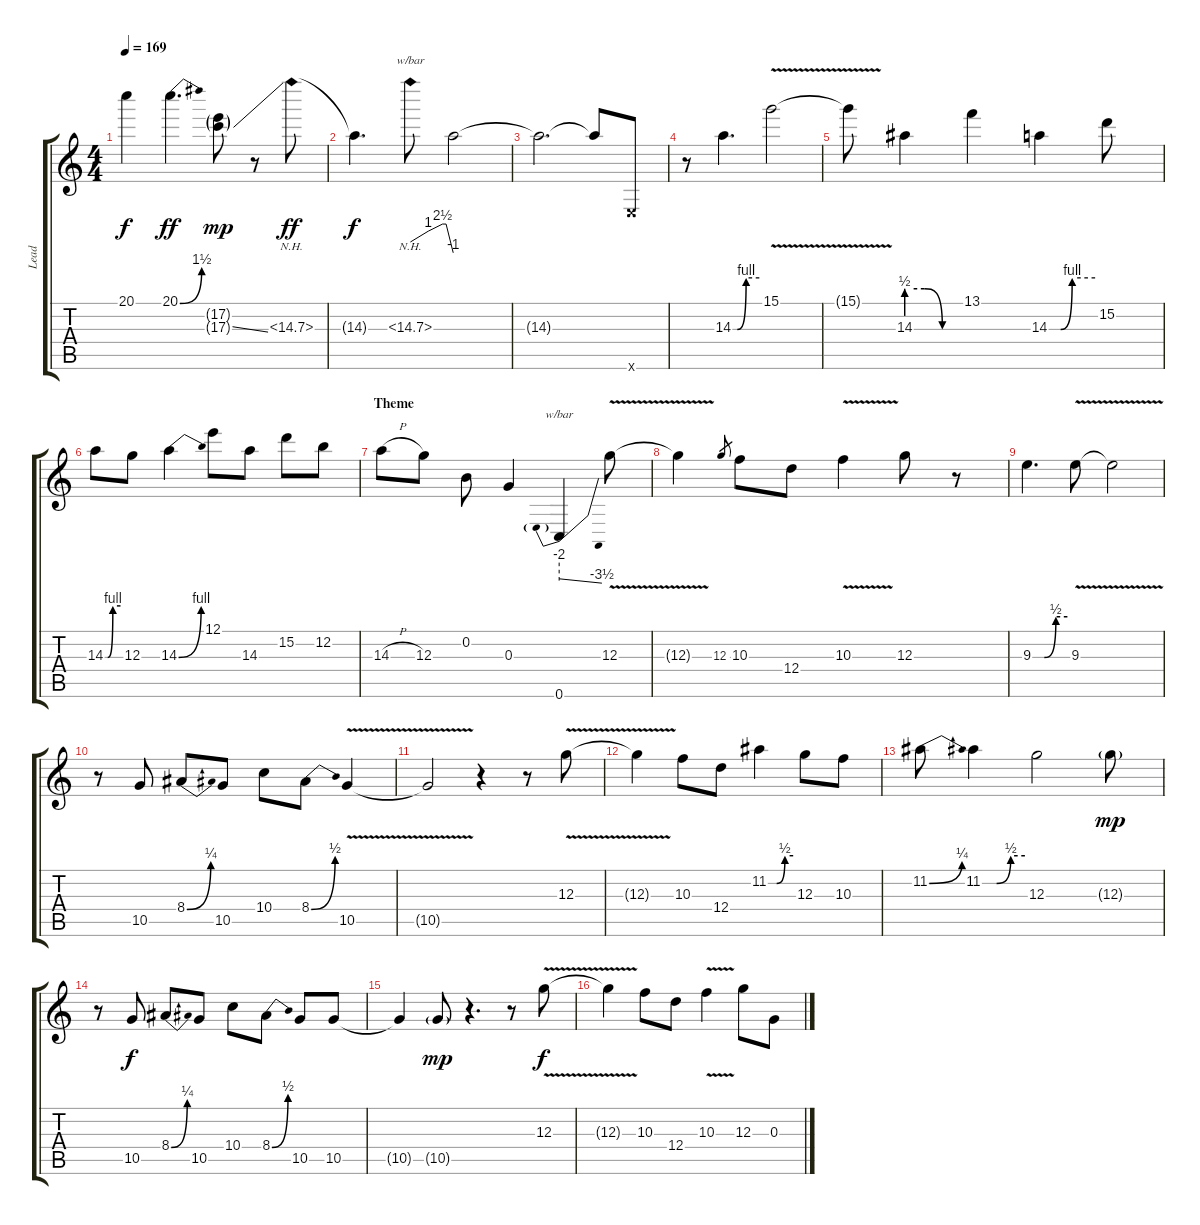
\track ("Lead" "Lead") {instrument distortionguitar}
\staff {score tabs}
\tuning (E4 B3 G3 D3 A2 E2) {hide}
\ts (4 4)
\tempo 169
\clef g2
\ks c
20.1{t}.4{dy f} 20.1{be (bend 0 0 60 6)}.4{d dy ff} (17.2{g} 17.3{ss g}).8{dy mp} r.8 14.3{nh}.8{dy ff} |
14.3{t}.4{d dy f} 14.3{nh}.8{tbe (custom default 0 0 25 4 45 10 50 10 60 -4)} 14.3{t}.2 |
14.3{t}.2{d} 14.3{t}.8 0.6{x}.8 |
r.8 14.3{be (custom 0 0 10 0 30 4 60 4)}.4{d} 15.1{v}.2 |
15.1{t}.8 14.3{be (custom 0 2 20 2 40 0 60 0)}.4 13.1.4 14.3{be (custom 0 0 15 0 30 4 60 4)}.4 15.2.8 |
14.3{be (custom 0 0 10 0 30 4 60 4)}.8 12.3.8 14.3{be (bend 0 0 60 4)}.4 12.1.8 14.3.8 15.2.8 12.2.8 |
\section ("" "Theme")
14.3{h}.8 12.3.8 0.2.8 0.3.4 0.6.4{tbe (predivedive default 0 -8 60 -14)} 12.3{v}.8 |
12.3{t}.4 12.3.8{gr} 10.3.8 12.4.8 10.3{v}.4 12.3.8 r.8 |
9.3{be (custom 0 0 20 0 40 2 60 2)}.4{d} 9.3{v}.8 9.3{t}.2 |
r.8 10.5.8 8.4{be (bend 0 0 60 1)}.8 10.5.8 10.4.8 8.4{be (bend 0 0 60 2)}.8 10.5{v}.4 |
10.5{t}.2 r.4 r.8 12.3{v}.8 |
12.3{t}.4 10.3.8 12.4.8 11.2{be (custom 0 0 20 0 40 2 60 2)}.4 12.3.8 10.3.8 |
11.2{be (bend 0 0 60 1)}.8 11.2{be (custom 0 0 20 0 40 2 60 2)}.4 12.3.2 12.3{g}.8{dy mp} |
r.8 10.5.8{dy f} 8.4{be (bend 0 0 60 1)}.8 10.5.8 10.4.8 8.4{be (bend 0 0 60 2)}.8 10.5.8 10.5.8 |
10.5{t}.4 10.5{g}.8{dy mp} r.4{d} r.8 12.3{v}.8{dy f} |
12.3{t}.4 10.3.8 12.4.8 10.3{v}.4 12.3.8 0.3.8
